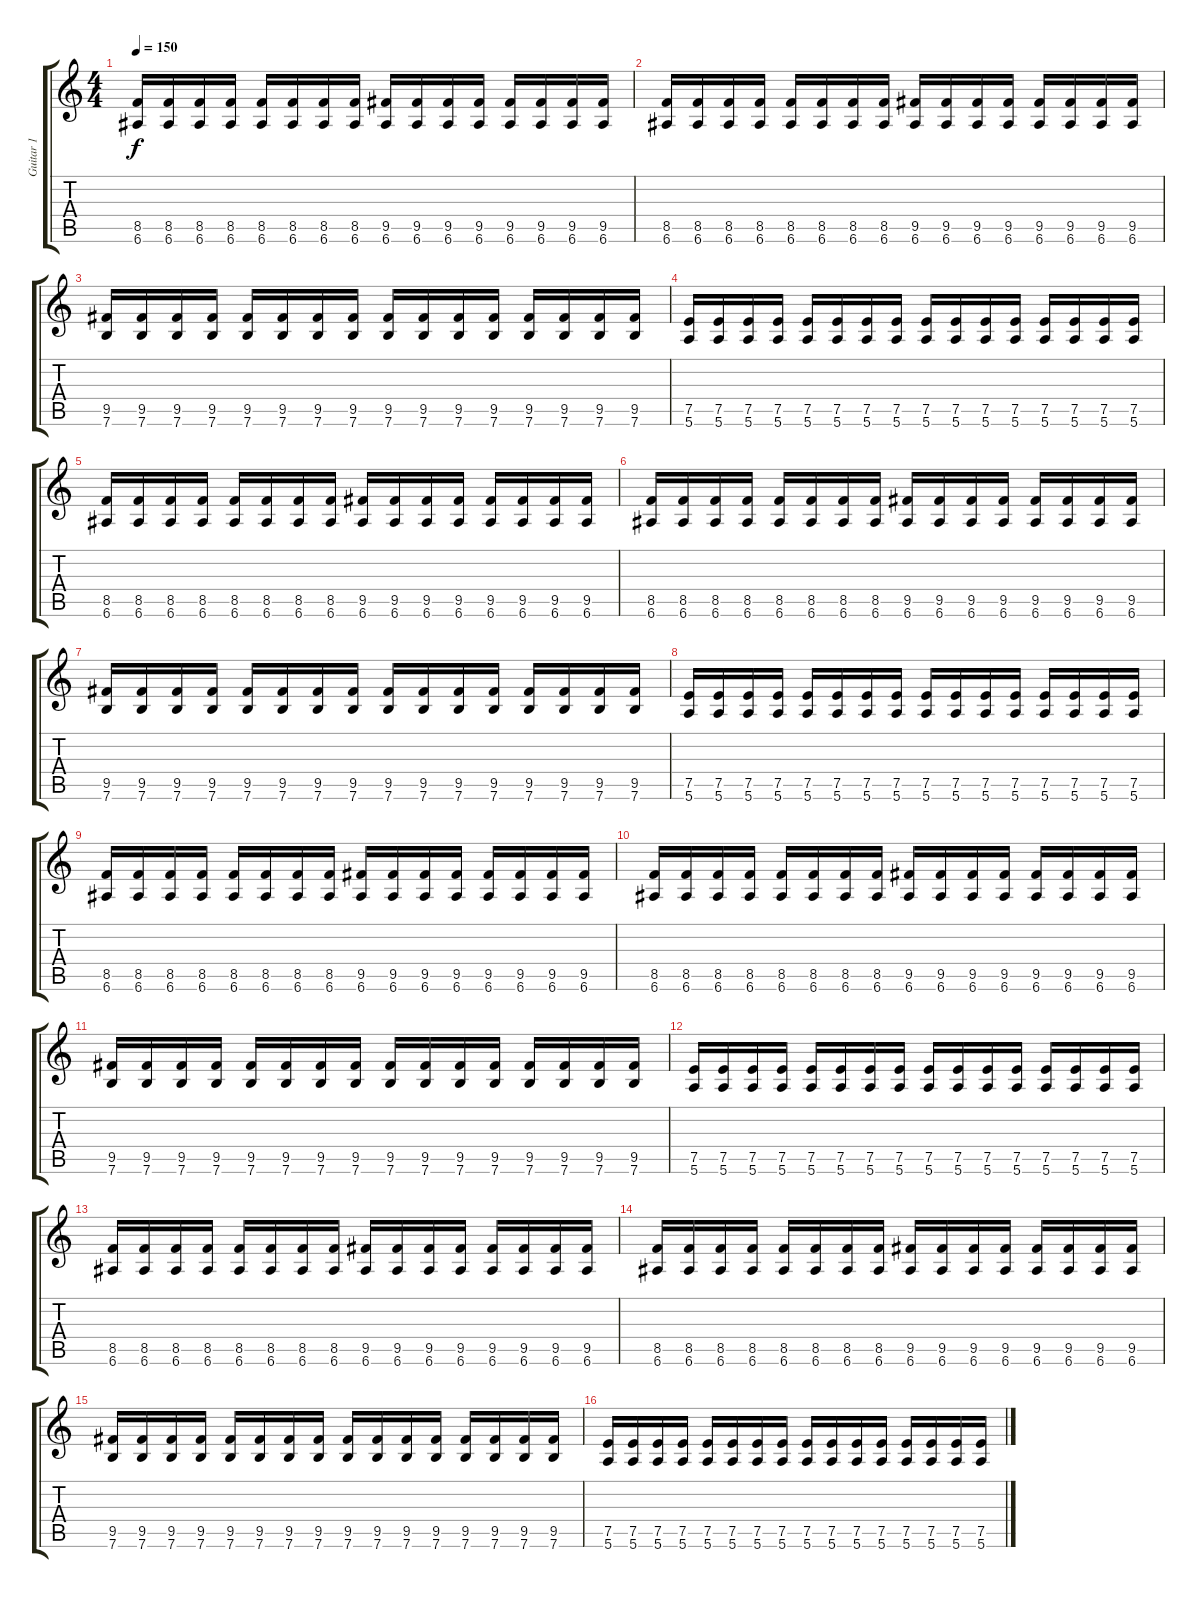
\track ("Guitar 1" "Guitar 1") {instrument distortionguitar}
\staff {score tabs}
\tuning (E4 B3 G3 D3 A2 E2) {hide}
\ts (4 4)
\tempo 150
\clef g2
\ks c
(8.5 6.6).16{dy f} (8.5 6.6).16 (8.5 6.6).16 (8.5 6.6).16 (8.5 6.6).16 (8.5 6.6).16 (8.5 6.6).16 (8.5 6.6).16 (9.5 6.6).16 (9.5 6.6).16 (9.5 6.6).16 (9.5 6.6).16 (9.5 6.6).16 (9.5 6.6).16 (9.5 6.6).16 (9.5 6.6).16 |
(8.5 6.6).16 (8.5 6.6).16 (8.5 6.6).16 (8.5 6.6).16 (8.5 6.6).16 (8.5 6.6).16 (8.5 6.6).16 (8.5 6.6).16 (9.5 6.6).16 (9.5 6.6).16 (9.5 6.6).16 (9.5 6.6).16 (9.5 6.6).16 (9.5 6.6).16 (9.5 6.6).16 (9.5 6.6).16 |
(9.5 7.6).16 (9.5 7.6).16 (9.5 7.6).16 (9.5 7.6).16 (9.5 7.6).16 (9.5 7.6).16 (9.5 7.6).16 (9.5 7.6).16 (9.5 7.6).16 (9.5 7.6).16 (9.5 7.6).16 (9.5 7.6).16 (9.5 7.6).16 (9.5 7.6).16 (9.5 7.6).16 (9.5 7.6).16 |
(7.5 5.6).16 (7.5 5.6).16 (7.5 5.6).16 (7.5 5.6).16 (7.5 5.6).16 (7.5 5.6).16 (7.5 5.6).16 (7.5 5.6).16 (7.5 5.6).16 (7.5 5.6).16 (7.5 5.6).16 (7.5 5.6).16 (7.5 5.6).16 (7.5 5.6).16 (7.5 5.6).16 (7.5 5.6).16 |
(8.5 6.6).16 (8.5 6.6).16 (8.5 6.6).16 (8.5 6.6).16 (8.5 6.6).16 (8.5 6.6).16 (8.5 6.6).16 (8.5 6.6).16 (9.5 6.6).16 (9.5 6.6).16 (9.5 6.6).16 (9.5 6.6).16 (9.5 6.6).16 (9.5 6.6).16 (9.5 6.6).16 (9.5 6.6).16 |
(8.5 6.6).16 (8.5 6.6).16 (8.5 6.6).16 (8.5 6.6).16 (8.5 6.6).16 (8.5 6.6).16 (8.5 6.6).16 (8.5 6.6).16 (9.5 6.6).16 (9.5 6.6).16 (9.5 6.6).16 (9.5 6.6).16 (9.5 6.6).16 (9.5 6.6).16 (9.5 6.6).16 (9.5 6.6).16 |
(9.5 7.6).16 (9.5 7.6).16 (9.5 7.6).16 (9.5 7.6).16 (9.5 7.6).16 (9.5 7.6).16 (9.5 7.6).16 (9.5 7.6).16 (9.5 7.6).16 (9.5 7.6).16 (9.5 7.6).16 (9.5 7.6).16 (9.5 7.6).16 (9.5 7.6).16 (9.5 7.6).16 (9.5 7.6).16 |
(7.5 5.6).16 (7.5 5.6).16 (7.5 5.6).16 (7.5 5.6).16 (7.5 5.6).16 (7.5 5.6).16 (7.5 5.6).16 (7.5 5.6).16 (7.5 5.6).16 (7.5 5.6).16 (7.5 5.6).16 (7.5 5.6).16 (7.5 5.6).16 (7.5 5.6).16 (7.5 5.6).16 (7.5 5.6).16 |
(8.5 6.6).16 (8.5 6.6).16 (8.5 6.6).16 (8.5 6.6).16 (8.5 6.6).16 (8.5 6.6).16 (8.5 6.6).16 (8.5 6.6).16 (9.5 6.6).16 (9.5 6.6).16 (9.5 6.6).16 (9.5 6.6).16 (9.5 6.6).16 (9.5 6.6).16 (9.5 6.6).16 (9.5 6.6).16 |
(8.5 6.6).16 (8.5 6.6).16 (8.5 6.6).16 (8.5 6.6).16 (8.5 6.6).16 (8.5 6.6).16 (8.5 6.6).16 (8.5 6.6).16 (9.5 6.6).16 (9.5 6.6).16 (9.5 6.6).16 (9.5 6.6).16 (9.5 6.6).16 (9.5 6.6).16 (9.5 6.6).16 (9.5 6.6).16 |
(9.5 7.6).16 (9.5 7.6).16 (9.5 7.6).16 (9.5 7.6).16 (9.5 7.6).16 (9.5 7.6).16 (9.5 7.6).16 (9.5 7.6).16 (9.5 7.6).16 (9.5 7.6).16 (9.5 7.6).16 (9.5 7.6).16 (9.5 7.6).16 (9.5 7.6).16 (9.5 7.6).16 (9.5 7.6).16 |
(7.5 5.6).16 (7.5 5.6).16 (7.5 5.6).16 (7.5 5.6).16 (7.5 5.6).16 (7.5 5.6).16 (7.5 5.6).16 (7.5 5.6).16 (7.5 5.6).16 (7.5 5.6).16 (7.5 5.6).16 (7.5 5.6).16 (7.5 5.6).16 (7.5 5.6).16 (7.5 5.6).16 (7.5 5.6).16 |
(8.5 6.6).16 (8.5 6.6).16 (8.5 6.6).16 (8.5 6.6).16 (8.5 6.6).16 (8.5 6.6).16 (8.5 6.6).16 (8.5 6.6).16 (9.5 6.6).16 (9.5 6.6).16 (9.5 6.6).16 (9.5 6.6).16 (9.5 6.6).16 (9.5 6.6).16 (9.5 6.6).16 (9.5 6.6).16 |
(8.5 6.6).16 (8.5 6.6).16 (8.5 6.6).16 (8.5 6.6).16 (8.5 6.6).16 (8.5 6.6).16 (8.5 6.6).16 (8.5 6.6).16 (9.5 6.6).16 (9.5 6.6).16 (9.5 6.6).16 (9.5 6.6).16 (9.5 6.6).16 (9.5 6.6).16 (9.5 6.6).16 (9.5 6.6).16 |
(9.5 7.6).16 (9.5 7.6).16 (9.5 7.6).16 (9.5 7.6).16 (9.5 7.6).16 (9.5 7.6).16 (9.5 7.6).16 (9.5 7.6).16 (9.5 7.6).16 (9.5 7.6).16 (9.5 7.6).16 (9.5 7.6).16 (9.5 7.6).16 (9.5 7.6).16 (9.5 7.6).16 (9.5 7.6).16 |
(7.5 5.6).16 (7.5 5.6).16 (7.5 5.6).16 (7.5 5.6).16 (7.5 5.6).16 (7.5 5.6).16 (7.5 5.6).16 (7.5 5.6).16 (7.5 5.6).16 (7.5 5.6).16 (7.5 5.6).16 (7.5 5.6).16 (7.5 5.6).16 (7.5 5.6).16 (7.5 5.6).16 (7.5 5.6).16
